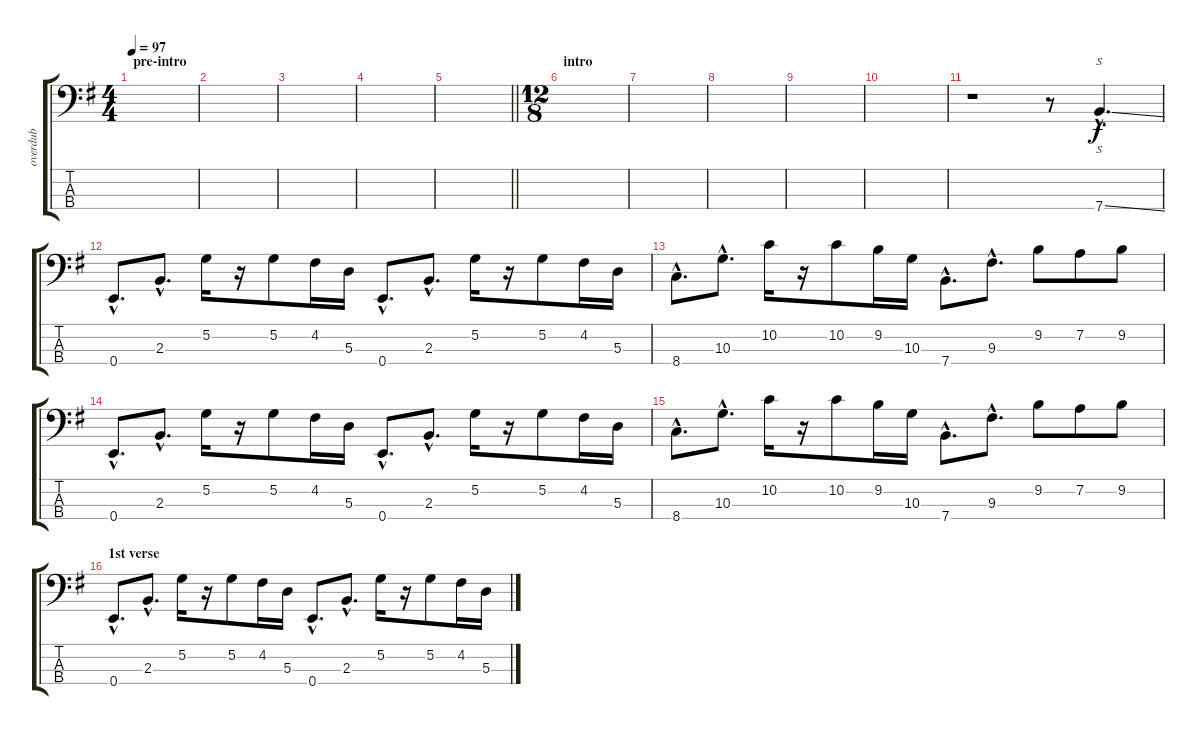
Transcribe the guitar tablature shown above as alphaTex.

\track ("overdub" "overdub") {instrument fretlessbass}
\staff {score tabs}
\tuning (G2 D2 A1 E1) {hide}
\ts (4 4)
\section ("" "pre-intro")
\tempo 97
\clef f4
\ks g
|
|
|
|
\barLineRight lightlight
|
\ts (12 8)
\section ("" "intro")
|
|
|
|
|
r.1 r.8 7.4{ss hac}.4{s d} |
0.4{hac}.8{d dy f} 2.3{hac}.8{d} 5.2.16 r.16 5.2.8 4.2.16 5.3.16 0.4{hac}.8{d} 2.3{hac}.8{d} 5.2.16 r.16 5.2.8 4.2.16 5.3.16 |
8.4{hac}.8{d} 10.3{hac}.8{d} 10.2.16 r.16 10.2.8 9.2.16 10.3.16 7.4{hac}.8{d} 9.3{hac}.8{d} 9.2.8 7.2.8 9.2.8 |
0.4{hac}.8{d} 2.3{hac}.8{d} 5.2.16 r.16 5.2.8 4.2.16 5.3.16 0.4{hac}.8{d} 2.3{hac}.8{d} 5.2.16 r.16 5.2.8 4.2.16 5.3.16 |
8.4{hac}.8{d} 10.3{hac}.8{d} 10.2.16 r.16 10.2.8 9.2.16 10.3.16 7.4{hac}.8{d} 9.3{hac}.8{d} 9.2.8 7.2.8 9.2.8 |
\section ("" "1st verse")
0.4{hac}.8{d} 2.3{hac}.8{d} 5.2.16 r.16 5.2.8 4.2.16 5.3.16 0.4{hac}.8{d} 2.3{hac}.8{d} 5.2.16 r.16 5.2.8 4.2.16 5.3.16
